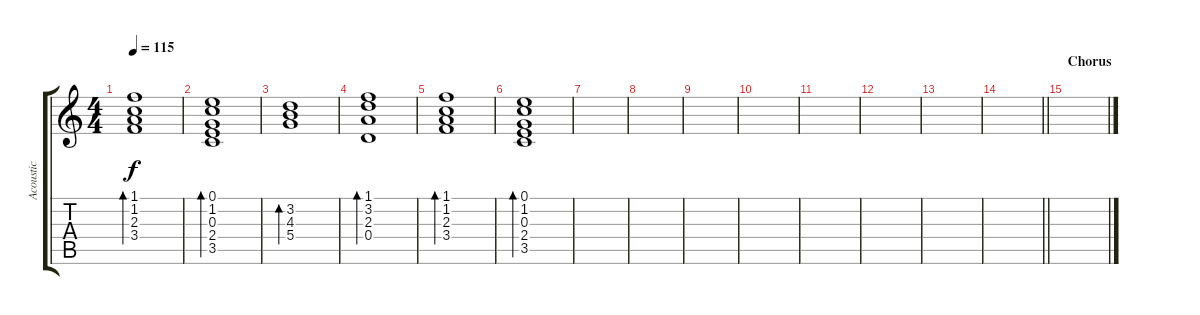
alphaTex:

\track ("Acoustic " "Acoustic ") {instrument acousticguitarsteel}
\staff {score tabs}
\tuning (E4 B3 G3 D3 A2 E2) {hide}
\ts (4 4)
\tempo 115
\clef g2
\ks c
(1.1 1.2 2.3 3.4).1{bd 120 dy f} |
(0.1 1.2 0.3 2.4 3.5).1{bd 120} |
(3.2 4.3 5.4).1{bd 120} |
(1.1 3.2 2.3 0.4).1{bd 120} |
(1.1 1.2 2.3 3.4).1{bd 120} |
(0.1 1.2 0.3 2.4 3.5).1{bd 120} |
|
|
|
|
|
|
|
\barLineRight lightlight
|
\section ("" "Chorus")
